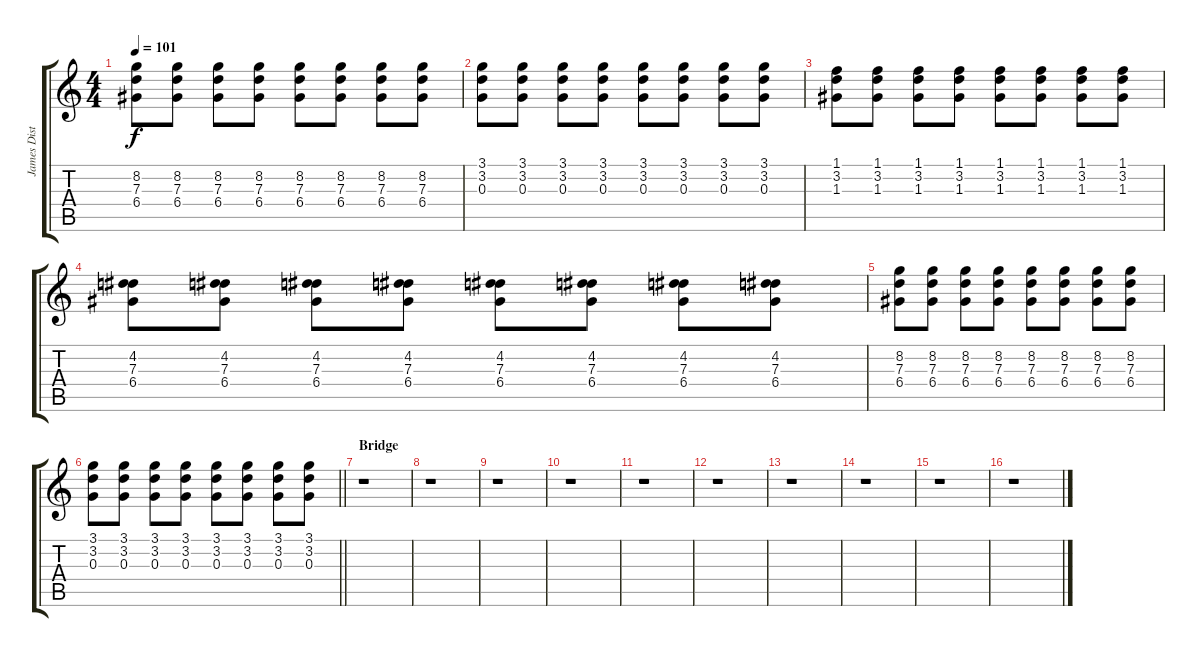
\track ("James Distortion ( Effects )" "James Dist") {instrument distortionguitar}
\staff {score tabs}
\tuning (E4 B3 G3 D3 A2 E2) {hide}
\ts (4 4)
\tempo 101
\clef g2
\ks c
(8.2 7.3 6.4).8{dy f} (8.2 7.3 6.4).8 (8.2 7.3 6.4).8 (8.2 7.3 6.4).8 (8.2 7.3 6.4).8 (8.2 7.3 6.4).8 (8.2 7.3 6.4).8 (8.2 7.3 6.4).8 |
(3.1 3.2 0.3).8 (3.1 3.2 0.3).8 (3.1 3.2 0.3).8 (3.1 3.2 0.3).8 (3.1 3.2 0.3).8 (3.1 3.2 0.3).8 (3.1 3.2 0.3).8 (3.1 3.2 0.3).8 |
(1.1 3.2 1.3).8 (1.1 3.2 1.3).8 (1.1 3.2 1.3).8 (1.1 3.2 1.3).8 (1.1 3.2 1.3).8 (1.1 3.2 1.3).8 (1.1 3.2 1.3).8 (1.1 3.2 1.3).8 |
(4.2 7.3 6.4).8 (4.2 7.3 6.4).8 (4.2 7.3 6.4).8 (4.2 7.3 6.4).8 (4.2 7.3 6.4).8 (4.2 7.3 6.4).8 (4.2 7.3 6.4).8 (4.2 7.3 6.4).8 |
(8.2 7.3 6.4).8 (8.2 7.3 6.4).8 (8.2 7.3 6.4).8 (8.2 7.3 6.4).8 (8.2 7.3 6.4).8 (8.2 7.3 6.4).8 (8.2 7.3 6.4).8 (8.2 7.3 6.4).8 |
\barLineRight lightlight
(3.1 3.2 0.3).8 (3.1 3.2 0.3).8 (3.1 3.2 0.3).8 (3.1 3.2 0.3).8 (3.1 3.2 0.3).8 (3.1 3.2 0.3).8 (3.1 3.2 0.3).8 (3.1 3.2 0.3).8 |
\section ("" "Bridge")
r.1 |
r.1 |
r.1 |
r.1 |
r.1 |
r.1 |
r.1 |
r.1 |
r.1 |
r.1
